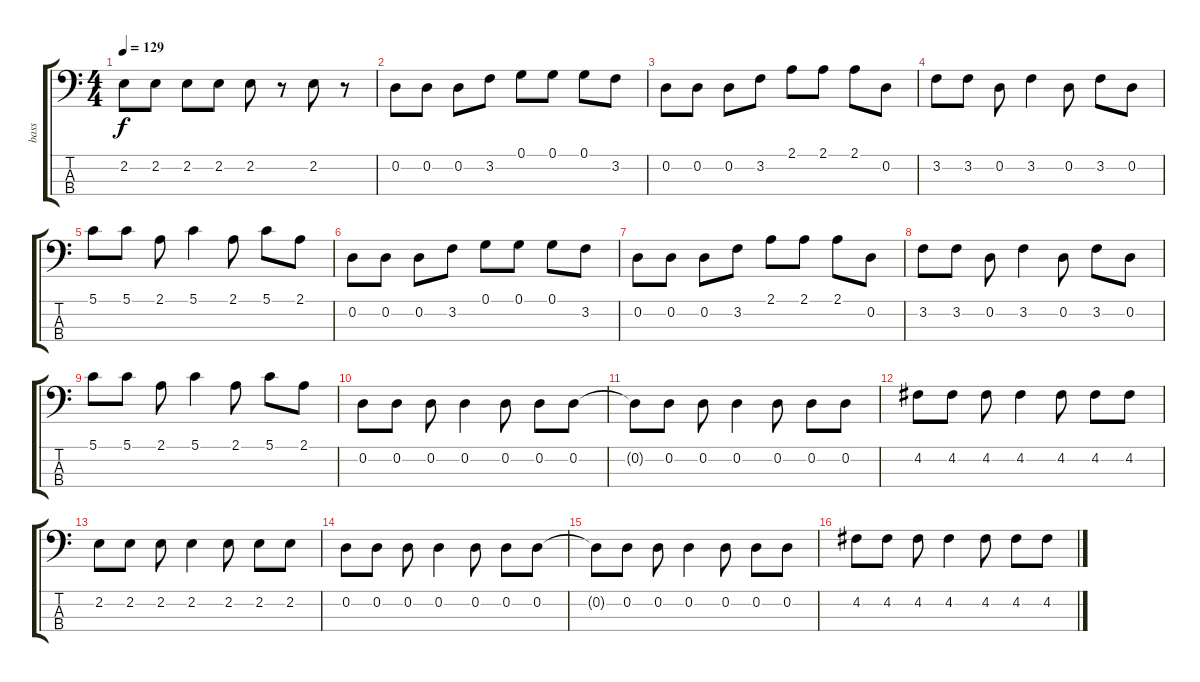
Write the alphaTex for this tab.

\track ("bass" "bass") {instrument electricbasspick}
\staff {score tabs}
\tuning (G2 D2 A1 D1) {hide}
\ts (4 4)
\tempo 129
\clef f4
\ks c
2.2.8{dy f} 2.2.8 2.2.8 2.2.8 2.2.8 r.8 2.2.8 r.8 |
0.2.8 0.2.8 0.2.8 3.2.8 0.1.8 0.1.8 0.1.8 3.2.8 |
0.2.8 0.2.8 0.2.8 3.2.8 2.1.8 2.1.8 2.1.8 0.2.8 |
3.2.8 3.2.8 0.2.8 3.2.4 0.2.8 3.2.8 0.2.8 |
5.1.8 5.1.8 2.1.8 5.1.4 2.1.8 5.1.8 2.1.8 |
0.2.8 0.2.8 0.2.8 3.2.8 0.1.8 0.1.8 0.1.8 3.2.8 |
0.2.8 0.2.8 0.2.8 3.2.8 2.1.8 2.1.8 2.1.8 0.2.8 |
3.2.8 3.2.8 0.2.8 3.2.4 0.2.8 3.2.8 0.2.8 |
5.1.8 5.1.8 2.1.8 5.1.4 2.1.8 5.1.8 2.1.8 |
0.2.8 0.2.8 0.2.8 0.2.4 0.2.8 0.2.8 0.2.8 |
0.2{t}.8 0.2.8 0.2.8 0.2.4 0.2.8 0.2.8 0.2.8 |
4.2.8 4.2.8 4.2.8 4.2.4 4.2.8 4.2.8 4.2.8 |
2.2.8 2.2.8 2.2.8 2.2.4 2.2.8 2.2.8 2.2.8 |
0.2.8 0.2.8 0.2.8 0.2.4 0.2.8 0.2.8 0.2.8 |
0.2{t}.8 0.2.8 0.2.8 0.2.4 0.2.8 0.2.8 0.2.8 |
4.2.8 4.2.8 4.2.8 4.2.4 4.2.8 4.2.8 4.2.8
